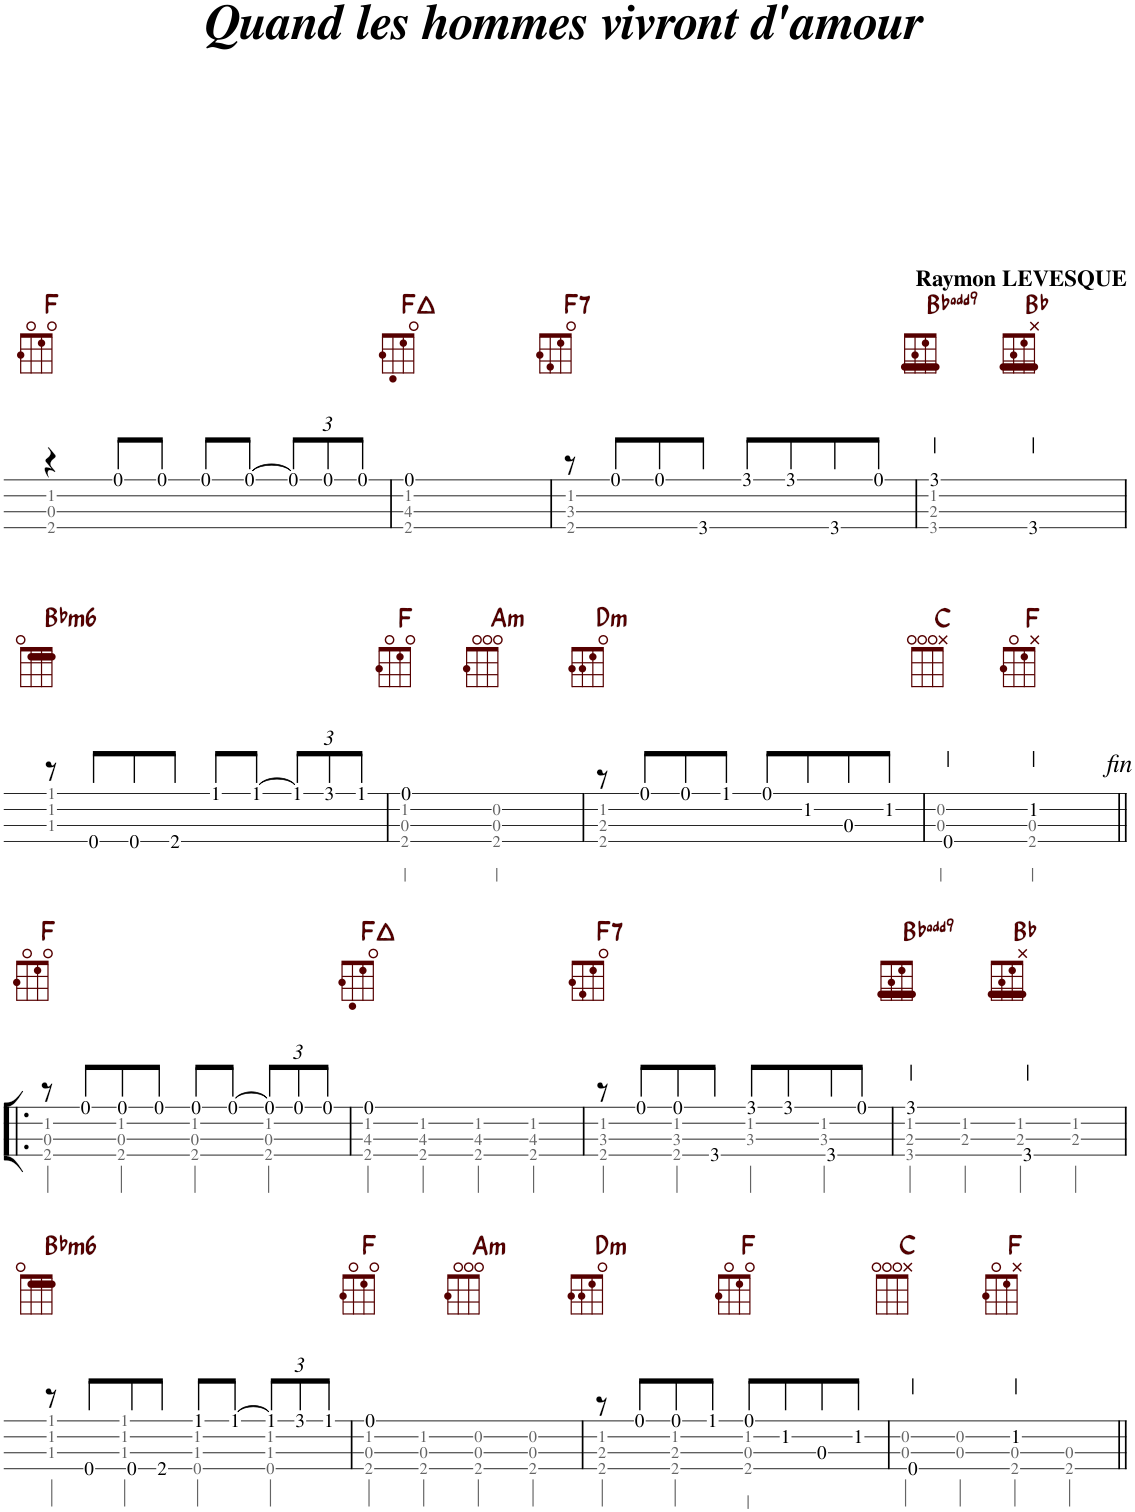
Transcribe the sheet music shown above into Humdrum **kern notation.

**kern	**harte
*part1	*part1
*staff1	*
*I"Ukulélé [Tablature]	*
*stria4	*
*k[]	*
*M4/4	*
=1	=1
*^	*
4r	1a!i 1c!i 1f!i	F:maj
8a/L	.	.
8a/J	.	.
8a/L	.	.
[8a/J	.	.
*Xbrackettup	*	*
12a/L]	.	.
12a/	.	.
12a/J	.	.
=2	=2	=2
1a	1a!i 1e!i 1f!i	F:maj
=3	=3	=3
!	!	!LO:H:kt=7
8r	1a!i 1e-!i 1f!i	F:7
8a/L	.	.
8a/	.	.
8b-/J	.	.
8cc/L	.	.
8cc/	.	.
8b-/	.	.
8a/J	.	.
=4	=4	=4
2cc/	1b-!i 1d!i 1f!i	Bb:maj(9)
2b-/	.	Bb:maj
!!LO:LB:g=z	!!
=5	=5	=5
!	!	!LO:H:kt=m6
8r	1c#!i 1f!i 1b-!i	Bb:min6
8g/L	.	.
8g/	.	.
8a/J	.	.
8b-/L	.	.
[8b-/J	.	.
12b-/L]	.	.
12cc/	.	.
12b-/J	.	.
=6	=6	=6
1a	2a!i\ 2c!i\ 2f!i\	F:maj
!	!	!LO:H:kt=m
.	2a!i\ 2c!i\ 2e!i\	A:min
=7	=7	=7
!	!	!LO:H:kt=m
8r	1a!i 1d!i 1f!i	D:min
8a/L	.	.
8a/	.	.
8b-/J	.	.
8a/L	.	.
8f/	.	.
8c/	.	.
8f/J	.	.
=8	=8	=8
2g/	2c!i\ 2e!i\	C:maj
2f/	2a!i\ 2c!i\	F:maj
!	!LO:TX:a:t=<i>fin</i>	!
!!LO:LB:g=z	!!
=9!|:	=9!|:	=9!|:
8r	4a!i\ 4c!i\ 4f!i\	F:maj
8a/L	.	.
8a/	4a!i\ 4c!i\ 4f!i\	.
8a/J	.	.
8a/L	4a!i\ 4c!i\ 4f!i\	.
[8a/J	.	.
12a/L]	4a!i\ 4c!i\ 4f!i\	.
12a/	.	.
12a/J	.	.
=10	=10	=10
1a	4a!i\ 4e!i\ 4f!i\	F:maj
.	4a!i\ 4e!i\ 4f!i\	.
.	4a!i\ 4e!i\ 4f!i\	.
.	4a!i\ 4e!i\ 4f!i\	.
=11	=11	=11
!	!	!LO:H:kt=7
8r	4a!i\ 4e-!i\ 4f!i\	F:7
8a/L	.	.
8a/	4a!i\ 4e-!i\ 4f!i\	.
8b-/J	.	.
8cc/L	4e-!i\ 4f!i\	.
8cc/	.	.
8b-/	4d#!i\ 4f!i\	.
8a/J	.	.
=12	=12	=12
2cc/	4b-!i\ 4d!i\ 4f!i\	Bb:maj(9)
.	4d!i\ 4f!i\	.
2b-/	4d!i\ 4f!i\	Bb:maj
.	4d!i\ 4f!i\	.
!!LO:LB:g=z	!!
=13	=13	=13
!	!	!LO:H:kt=m6
8r	4c#!i\ 4f!i\ 4b-!i\	Bb:min6
8g/L	.	.
8g/	4c#!i\ 4f!i\ 4b-!i\	.
8a/J	.	.
8b-/L	4g!i\ 4c#!i\ 4f!i\	.
[8b-/J	.	.
12b-/L]	4g!i\ 4c#!i\ 4f!i\	.
12cc/	.	.
12b-/J	.	.
=14	=14	=14
1a	4a!i\ 4c!i\ 4f!i\	F:maj
.	4a!i\ 4c!i\ 4f!i\	.
!	!	!LO:H:kt=m
.	4a!i\ 4c!i\ 4e!i\	A:min
.	4a!i\ 4c!i\ 4e!i\	.
=15	=15	=15
!	!	!LO:H:kt=m
8r	4a!i\ 4d!i\ 4f!i\	D:min
8a/L	.	.
8a/	4a!i\ 4d!i\ 4f!i\	.
8b-/J	.	.
8a/L	2a!i\ 2c!i\ 2f!i\	F:maj
8f/	.	.
8c/	.	.
8f/J	.	.
=16	=16	=16
2g/	4c!i\ 4e!i\	C:maj
.	4c!i\ 4e!i\	.
2f/	4a!i\ 4c!i\	F:maj
.	4a!i\ 4c!i\	.
*v	*v	*
=||	=||
*-	*-
